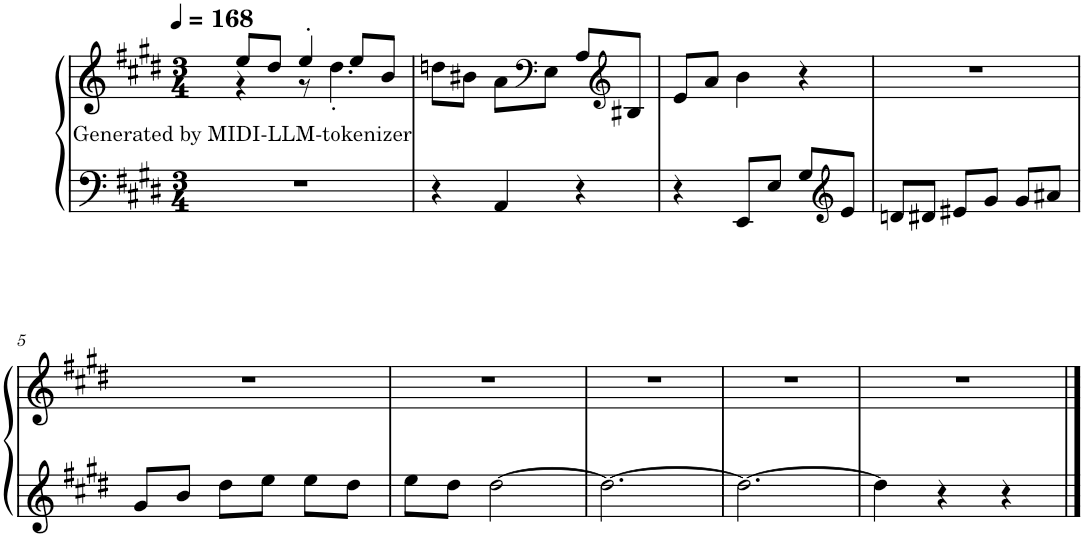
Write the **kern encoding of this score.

**kern	**kern	**text
*part1	*part1	*part1
*staff2	*staff1	*staff1
*I"Piano	*	*
*I'Pno.	*	*
*clefF4	*clefG2	*
*k[f#c#g#d#]	*k[f#c#g#d#]	*
*M3/4	*M3/4	*
*MM168	*MM168	*
=1	=1	=1
!	!	!LO:LY:b
*	*^	*
2.r	8ee/L	4r	Generated by MIDI-LLM-tokenizer
.	8dd#/J	.	.
.	4ee'/	8r	.
.	.	4.dd#'\	.
.	8ee/L	.	.
.	8b/J	.	.
*	*v	*v	*
=2	=2	=2
4r	8ddn\L	.
.	8b#X\J	.
4AA/	8a\L	.
*	*clefF4	*
.	8E\J	.
4r	8A/L	.
*	*clefG2	*
.	8B#X/J	.
=3	=3	=3
4r	8e/L	.
.	8a/J	.
8EE/L	4b\	.
8E/J	.	.
8G#/L	4r	.
*clefG2	*	*
8e/J	.	.
=4	=4	=4
8dn/L	2.r	.
8d#X/J	.	.
8e#X/L	.	.
8g#/J	.	.
8g#/L	.	.
8a#X/J	.	.
!!LO:LB:g=z
=5	=5	=5
8g#/L	2.r	.
8b/J	.	.
8dd#\L	.	.
8ee\J	.	.
8ee\L	.	.
8dd#\J	.	.
=6	=6	=6
8ee\L	2.r	.
8dd#\J	.	.
[2dd#\	.	.
=7	=7	=7
2.dd#\_	2.r	.
=8	=8	=8
2.dd#\_	2.r	.
=9	=9	=9
4dd#\]	2.r	.
4r	.	.
4r	.	.
==	==	==
*-	*-	*-
